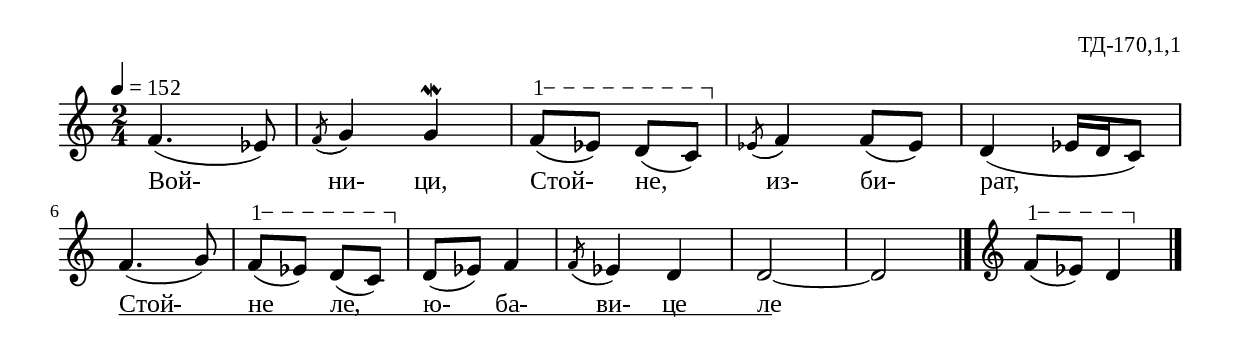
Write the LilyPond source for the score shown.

%{
TD_170_1_01
%}

\include "td-preamble.ly"

\score {
\relative c' {
 \tempo 4 = 152
  \time 2/4
 f4.( ees8) \acciaccatura f8 | g4 g4\mordent 
 \varA
 f8\startTextSpan( ees) d( c\stopTextSpan) |
 \acciaccatura ees8 f4 f8( ees) |
 d4( ees16 d c8) | 
 \break
 f4.( g8) 
\varA
 f8\startTextSpan( ees) d( c\stopTextSpan) |
 d8( ees) f4 \acciaccatura f8 ees4 d d2~ d 
 \bar "|."
\endm %%\break
 %% f4.( ees8)  \acciaccatura f8 g4 g\mordent f8( ees) d4  \acciaccatura ees8 f4 f8( ees)
 \varA
 f8\startTextSpan( ees) d4\stopTextSpan 
 \bar "|."
}
\addlyrics { Вой- ни- ци, Стой- не, из- би- рат, 
Стой- \startTextSpan не ле, ю- ба- ви- це ле \stopTextSpan }
%% Кой за две го- дин кой за "..." }
%
\layout {
  indent = #0
  line-width = 190\mm
  ragged-right=##f
\context {
      \Lyrics
      \consists "Text_spanner_engraver"
      \override TextSpanner #'direction = #DOWN
      \override TextSpanner #'style = #'line    
      \override TextSpanner #'outside-staff-priority = ##f
      \override TextSpanner #'padding = #0.2 % sets the distance of the line from the lyrics
      \override TextSpanner #'bound-details =
      #`((left . ((Y . 0)
                  (padding . 0)
                  (attach-dir . ,LEFT)))
         (left-broken . ((end-on-note . #t)))
         (right . ((Y . 0)
                   (padding . 0)
                   (attach-dir . ,RIGHT))))
    }
  
}
%
\midi { 
	\context {
		\Score
		tempoWholesPerMinute = #(ly:make-moment 152 4)
		}
	}
}

\header{
  opus = "ТД-170,1,1"
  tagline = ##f
}


